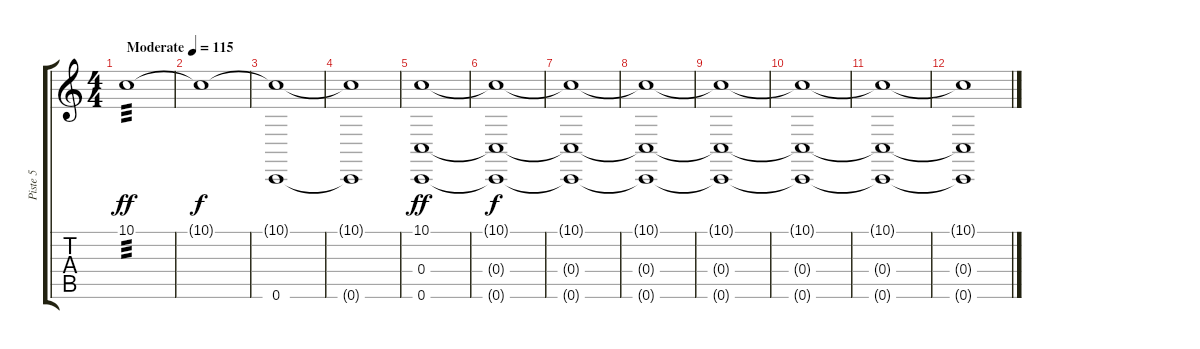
\track ("Piste 5" "Piste 5") {instrument pad2warm}
\staff {score tabs}
\tuning (D4 A3 F3 C3 G2 C2) {hide}
\ts (4 4)
\tempo (115 "Moderate")
\clef g2
\ks c
10.1.1{tp 3 dy ff instrument pad2warm} |
10.1{t}.1{dy f} |
(10.1{t} 0.6).1 |
(10.1{t} 0.6{t}).1 |
(10.1 0.4 0.6).1{dy ff} |
(10.1{t} 0.4{t} 0.6{t}).1{dy f} |
(10.1{t} 0.4{t} 0.6{t}).1 |
(10.1{t} 0.4{t} 0.6{t}).1 |
(10.1{t} 0.4{t} 0.6{t}).1 |
(10.1{t} 0.4{t} 0.6{t}).1 |
(10.1{t} 0.4{t} 0.6{t}).1 |
(10.1{t} 0.4{t} 0.6{t}).1
